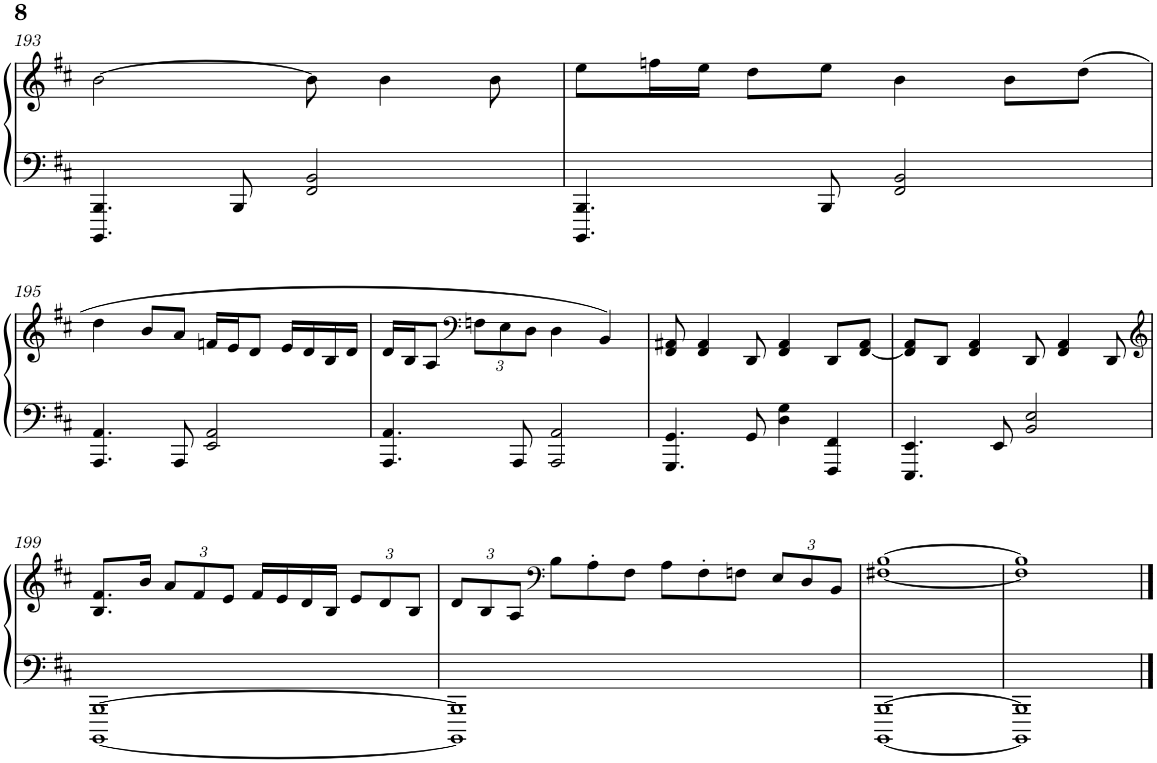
**kern	**kern
*part1	*part1
*staff2	*staff1
*I"Piano	*
*I'Pno	*
!!LO:PB:g=z
*clefF4	*clefG2
*k[f#c#]	*k[f#c#]
*M4/4	*M4/4
=193	=193
4.BBBB/ 4.BBB/	[>2b\
8BBB/	.
2FF#/ 2BB/	8b\]
.	4b\
.	8b\
=194	=194
4.BBBB/ 4.BBB/	8ee\L
.	16ffn\L
.	16ee\JJ
.	8dd\L
8BBB/	8ee\J
2FF#/ 2BB/	4b\
.	8b\L
.	(>8dd\J
!!LO:LB:g=z
=195	=195
4.AAA/ 4.AA/	4dd\
.	8b/L
8AAA/	8a/J
2EE/ 2AA/	16fn/LL
.	16e/J
.	8d/J
.	16e/LL
.	16d/
.	16B/
.	16d/JJ
=196	=196
4.AAA/ 4.AA/	16d/LL
.	16B/J
.	8A/J
*	*clefF4
*	*Xbrackettup
.	12Fn\L
.	12E\
8AAA/	.
.	12D\J
2AAA/ 2AA/	4D\
.	4BB/)
=197	=197
4.GGG/ 4.GG/	8FF#/ 8AA#X/
.	4FF#/ 4AA#/
8GG/	8DD/
4D\ 4G\	4FF#/ 4AA#/
4FFF#/ 4FF#/	8DD/L
.	[<8FF#/ 8AA#/J
=198	=198
4.EEE/ 4.EE/	8FF#/] 8AA/L
.	8DD/J
.	4FF#/ 4AA/
8EE/	.
2BB/ 2E/	8DD/
.	4FF#/ 4AA/
.	8DD/
!!LO:LB:g=z
=199	=199
*	*clefG2
*^	*
[>1BBB	[<1BBBB	8.B/ 8.f#/L
.	.	16b/Jk
.	.	12a/L
.	.	12f#/
.	.	12e/J
.	.	16f#/LL
.	.	16e/
.	.	16d/
.	.	16B/JJ
.	.	12e/L
.	.	12d/
.	.	12B/J
=200	=200	=200
1BBB]	1BBBB]	12d/L
.	.	12B/
.	.	12A/J
*	*	*clefF4
.	.	8B\L
.	.	8A'\
.	.	8F#\J
.	.	8A\L
.	.	8F#'\
.	.	8Fn\J
4ryy	4ryy	12E/L
.	.	12D/
.	.	12BB/J
=201	=201	=201
*	*	*^
[>1BBB	[<1BBBB	[>1B	[<1F#X
=202	=202	=202	=202
1BBB]	1BBBB]	1B]	1F#]
*v	*v	*	*
*	*v	*v
==	==
*-	*-
